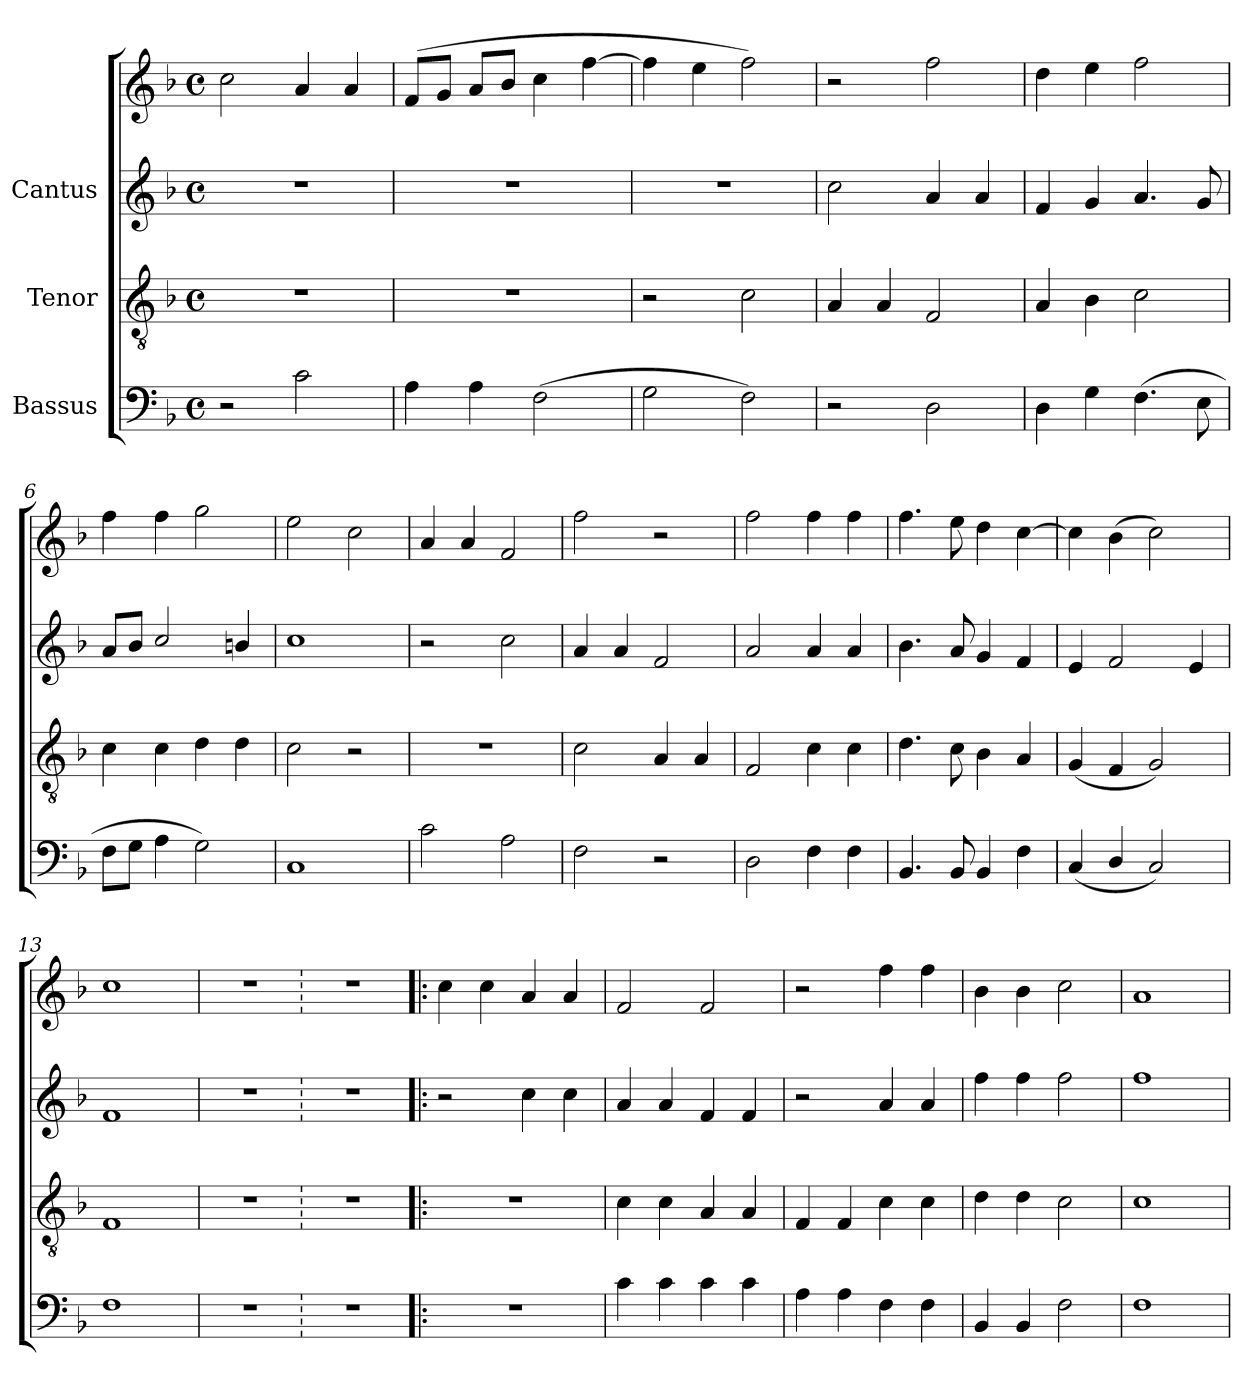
**kern	**kern	**kern	**kern
*part3	*part2	*part1	*part1
*staff4	*staff3	*staff2	*staff1
*I"Bassus	*I"Tenor	*I"Cantus	*
!!LO:PB:g=z
*stria5	*stria5	*stria5	*stria5
*clefF4	*clefGv2	*clefG2	*clefG2
*k[b-]	*k[b-]	*k[b-]	*k[b-]
*F:	*F:	*F:	*F:
*M4/4	*M4/4	*M4/4	*M4/4
*met(c)	*met(c)	*met(c)	*met(c)
*MM156	*MM156	*MM156	*MM156
=1	=1	=1	=1
2r	1r	1r	2cc\
2c\	.	.	4a/
.	.	.	4a/
=2	=2	=2	=2
4A\	1r	1r	(<8f/L
.	.	.	8g/J
4A\	.	.	8a/L
.	.	.	8b-/J
(>2F\	.	.	4cc\
.	.	.	[>4ff\
=3	=3	=3	=3
2G\	2r	1r	4ff\]
.	.	.	4ee\
2F\)	2c\	.	2ff\)
=4	=4	=4	=4
2r	4A/	2cc\	2r
.	4A/	.	.
2D\	2F/	4a/	2ff\
.	.	4a/	.
=5	=5	=5	=5
4D\	4A/	4f/	4dd\
4G\	4B-\	4g/	4ee\
(>4.F\	2c\	4.a/	2ff\
8E\	.	8g/	.
=6	=6	=6	=6
8F\L	4c\	8a/L	4ff\
8G\J	.	8b-/J	.
4A\	4c\	2cc/	4ff\
2G\)	4d\	.	2gg\
.	4d\	4bn/	.
!!LO:LB:g=z
=7	=7	=7	=7
1C	2c\	1cc	2ee\
.	2r	.	2cc\
=8	=8	=8	=8
2c\	1r	2r	4a/
.	.	.	4a/
2A\	.	2cc\	2f/
=9	=9	=9	=9
2F\	2c\	4a/	2ff\
.	.	4a/	.
2r	4A/	2f/	2r
.	4A/	.	.
=10	=10	=10	=10
2D\	2F/	2a/	2ff\
4F\	4c\	4a/	4ff\
4F\	4c\	4a/	4ff\
=11	=11	=11	=11
4.BB-/	4.d\	4.b-\	4.ff\
8BB-/	8c\	8a/	8ee\
4BB-/	4B-\	4g/	4dd\
4F\	4A/	4f/	[>4cc\
=12	=12	=12	=12
(<4C/	(<4G/	4e/	4cc\]
4D/	4F/	2f/	(>4b-\
2C/)	2G/)	.	2cc\)
.	.	4e/	.
=13	=13	=13	=13
1F	1F	1f	1cc
!!LO:PB:g=z
=14!|	=14!|	=14!|	=14!|
1r	1r	1r	1r
=15|!:	=15|!:	=15|!:	=15|!:
1r	1r	1r	1r
=16	=16	=16	=16
1r	1r	2r	4cc\
.	.	.	4cc\
.	.	4cc\	4a/
.	.	4cc\	4a/
=17	=17	=17	=17
4c\	4c\	4a/	2f/
4c\	4c\	4a/	.
4c\	4A/	4f/	2f/
4c\	4A/	4f/	.
=18	=18	=18	=18
4A\	4F/	2r	2r
4A\	4F/	.	.
4F\	4c\	4a/	4ff\
4F\	4c\	4a/	4ff\
=19	=19	=19	=19
4BB-/	4d\	4ff\	4b-\
4BB-/	4d\	4ff\	4b-\
2F\	2c\	2ff\	2cc\
!!LO:LB:g=z
=20	=20	=20	=20
1F	1c	1ff	1a
=	=	=	=
*-	*-	*-	*-
